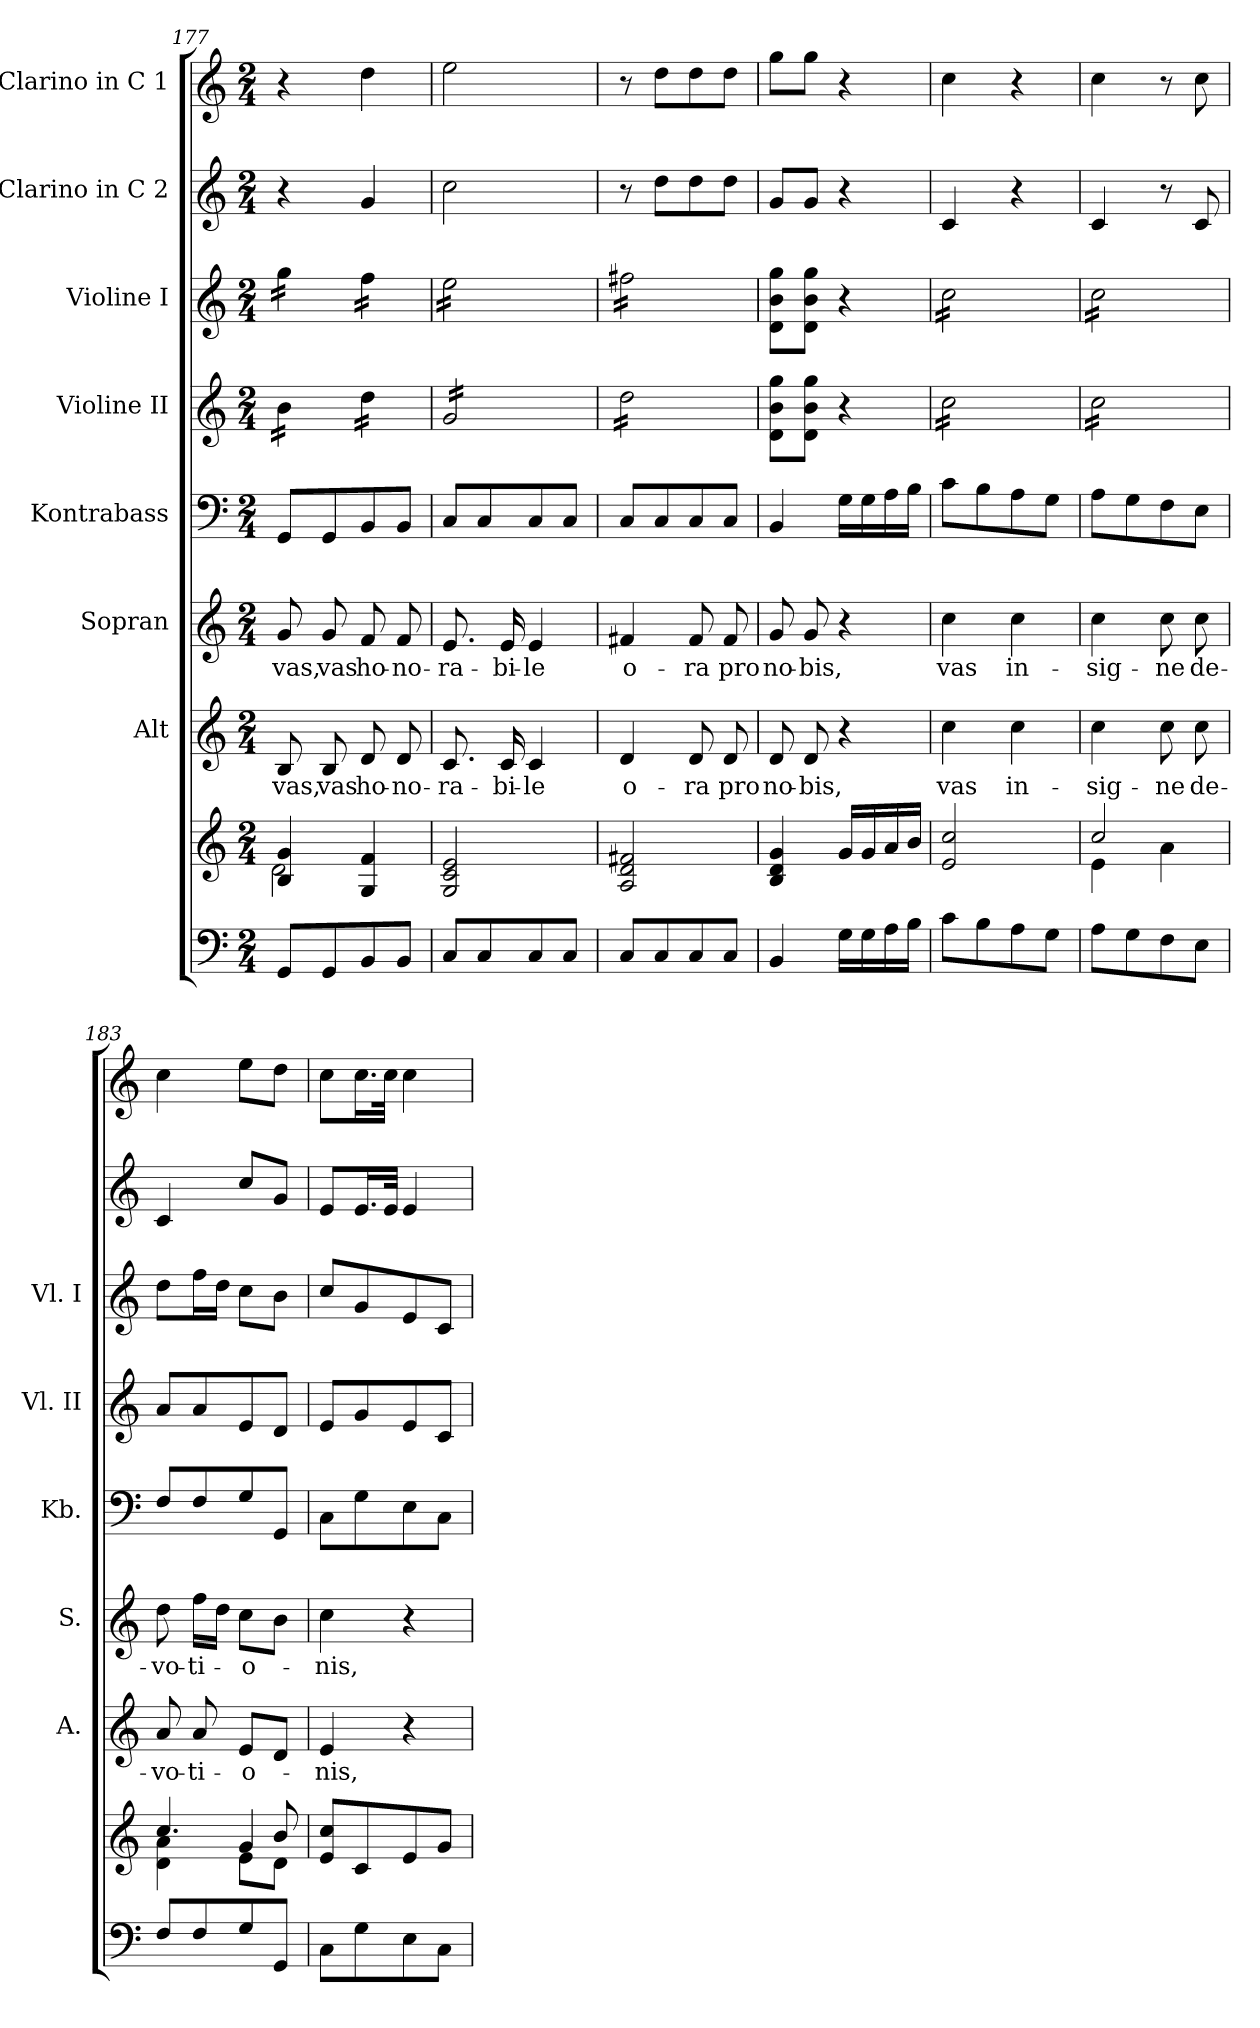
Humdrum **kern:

**kern	**kern	**kern	**text	**kern	**text	**kern	**kern	**kern	**kern	**kern
*part8	*part8	*part7	*part7	*part6	*part6	*part5	*part4	*part3	*part2	*part1
*staff9	*staff8	*staff7	*staff7	*staff6	*staff6	*staff5	*staff4	*staff3	*staff2	*staff1
*	*	*I"Alt	*	*I"Sopran	*	*I"Kontrabass	*I"Violine II	*I"Violine I	*I"Clarino in C 2	*I"Clarino in C 1
*	*	*I'A.	*	*I'S.	*	*I'Kb.	*I'Vl. II	*I'Vl. I	*	*
*clefF4	*clefG2	*clefG2	*	*clefG2	*	*clefF4	*clefG2	*clefG2	*clefG2	*clefG2
*	*	*	*	*	*	*ITrd7c12	*	*	*	*
*k[]	*k[]	*k[]	*	*k[]	*	*k[]	*k[]	*k[]	*k[]	*k[]
*C:	*C:	*C:	*	*C:	*	*C:	*C:	*C:	*C:	*C:
*M2/4	*M2/4	*M2/4	*	*M2/4	*	*M2/4	*M2/4	*M2/4	*M2/4	*M2/4
=177	=177	=177	=177	=177	=177	=177	=177	=177	=177	=177
*	*^	*	*	*	*	*	*	*	*	*
!	!	!	!	!LO:LY:b	!	!LO:LY:b	!	!	!	!	!
*	*	*	*	*	*	*	*	*tremolo	*	*	*
*	*	*	*	*	*	*	*	*	*tremolo	*	*
8GG/L	4B/ 4g/	2d\	8B/	vas,	8g/	vas,	8GGG/L	16b\LL	16gg\LL	4r	4r
.	.	.	.	.	.	.	.	16b\	16gg\	.	.
!	!	!	!	!LO:LY:b	!	!LO:LY:b	!	!	!	!	!
8GG/	.	.	8B/	vas	8g/	vas	8GGG/	16b\	16gg\	.	.
.	.	.	.	.	.	.	.	16b\JJ	16gg\JJ	.	.
!	!	!	!	!LO:LY:b	!	!LO:LY:b	!	!	!	!	!
8BB/	4G/ 4f/	.	8d/	ho-	8f/	ho-	8BBB/	16dd\LL	16ff\LL	4g/	4dd\
.	.	.	.	.	.	.	.	16dd\	16ff\	.	.
!	!	!	!	!LO:LY:b	!	!LO:LY:b	!	!	!	!	!
8BB/J	.	.	8d/	-no-	8f/	-no-	8BBB/J	16dd\	16ff\	.	.
.	.	.	.	.	.	.	.	16dd\JJ	16ff\JJ	.	.
*	*v	*v	*	*	*	*	*	*	*	*	*
!!LO:LB:g=z
=178	=178	=178	=178	=178	=178	=178	=178	=178	=178	=178
!	!	!	!LO:LY:b	!	!LO:LY:b	!	!	!	!	!
8C/L	2G/ 2c/ 2e/	8.c/	-ra-	8.e/	-ra-	8CC/L	16g/LL	16ee\LL	2cc\	2ee\
.	.	.	.	.	.	.	16g/	16ee\	.	.
8C/	.	.	.	.	.	8CC/	16g/	16ee\	.	.
!	!	!	!LO:LY:b	!	!LO:LY:b	!	!	!	!	!
.	.	16c/	-bi-	16e/	-bi-	.	16g/	16ee\	.	.
!	!	!	!LO:LY:b	!	!LO:LY:b	!	!	!	!	!
8C/	.	4c/	-le	4e/	-le	8CC/	16g/	16ee\	.	.
.	.	.	.	.	.	.	16g/	16ee\	.	.
8C/J	.	.	.	.	.	8CC/J	16g/	16ee\	.	.
.	.	.	.	.	.	.	16g/JJ	16ee\JJ	.	.
=179	=179	=179	=179	=179	=179	=179	=179	=179	=179	=179
!	!	!	!LO:LY:b	!	!LO:LY:b	!	!	!	!	!
8C/L	2A/ 2d/ 2f#X/	4d/	o-	4f#X/	o-	8CC/L	16dd\LL	16ff#X\LL	8r	8r
.	.	.	.	.	.	.	16dd\	16ff#X\	.	.
8C/	.	.	.	.	.	8CC/	16dd\	16ff#X\	8dd\L	8dd\L
.	.	.	.	.	.	.	16dd\	16ff#X\	.	.
!	!	!	!LO:LY:b	!	!LO:LY:b	!	!	!	!	!
8C/	.	8d/	-ra	8f#/	-ra	8CC/	16dd\	16ff#X\	8dd\	8dd\
.	.	.	.	.	.	.	16dd\	16ff#X\	.	.
!	!	!	!LO:LY:b	!	!LO:LY:b	!	!	!	!	!
8C/J	.	8d/	pro	8f#/	pro	8CC/J	16dd\	16ff#X\	8dd\J	8dd\J
.	.	.	.	.	.	.	16dd\JJ	16ff#X\JJ	.	.
*	*	*	*	*	*	*	*	*Xtremolo	*	*
*	*	*	*	*	*	*	*Xtremolo	*	*	*
=180	=180	=180	=180	=180	=180	=180	=180	=180	=180	=180
!	!	!	!LO:LY:b	!	!LO:LY:b	!	!	!	!	!
4BB/	4B/ 4d/ 4g/	8d/	no-	8g/	no-	4BBB/	8d\ 8b\ 8gg\L	8d\ 8b\ 8gg\L	8g/L	8gg\L
!	!	!	!LO:LY:b	!	!LO:LY:b	!	!	!	!	!
.	.	8d/	-bis,	8g/	-bis,	.	8d\ 8b\ 8gg\J	8d\ 8b\ 8gg\J	8g/J	8gg\J
16G\LL	16g/LL	4r	.	4r	.	16GG\LL	4r	4r	4r	4r
16G\	16g/	.	.	.	.	16GG\	.	.	.	.
16A\	16a/	.	.	.	.	16AA\	.	.	.	.
16B\JJ	16b/JJ	.	.	.	.	16BB\JJ	.	.	.	.
=181	=181	=181	=181	=181	=181	=181	=181	=181	=181	=181
!	!	!	!LO:LY:b	!	!LO:LY:b	!	!	!	!	!
*	*	*	*	*	*	*	*tremolo	*	*	*
*	*	*	*	*	*	*	*	*tremolo	*	*
8c\L	2e/ 2cc/	4cc\	vas	4cc\	vas	8C\L	16cc\LL	16cc\LL	4c/	4cc\
.	.	.	.	.	.	.	16cc\	16cc\	.	.
8B\	.	.	.	.	.	8BB\	16cc\	16cc\	.	.
.	.	.	.	.	.	.	16cc\	16cc\	.	.
!	!	!	!LO:LY:b	!	!LO:LY:b	!	!	!	!	!
8A\	.	4cc\	in-	4cc\	in-	8AA\	16cc\	16cc\	4r	4r
.	.	.	.	.	.	.	16cc\	16cc\	.	.
8G\J	.	.	.	.	.	8GG\J	16cc\	16cc\	.	.
.	.	.	.	.	.	.	16cc\JJ	16cc\JJ	.	.
=182	=182	=182	=182	=182	=182	=182	=182	=182	=182	=182
*	*^	*	*	*	*	*	*	*	*	*
!	!	!	!	!LO:LY:b	!	!LO:LY:b	!	!	!	!	!
8A\L	2cc/	4e\	4cc\	-sig-	4cc\	-sig-	8AA\L	16cc\LL	16cc\LL	4c/	4cc\
.	.	.	.	.	.	.	.	16cc\	16cc\	.	.
8G\	.	.	.	.	.	.	8GG\	16cc\	16cc\	.	.
.	.	.	.	.	.	.	.	16cc\	16cc\	.	.
!	!	!	!	!LO:LY:b	!	!LO:LY:b	!	!	!	!	!
8F\	.	4a\	8cc\	-ne	8cc\	-ne	8FF\	16cc\	16cc\	8r	8r
.	.	.	.	.	.	.	.	16cc\	16cc\	.	.
!	!	!	!	!LO:LY:b	!	!LO:LY:b	!	!	!	!	!
8E\J	.	.	8cc\	de-	8cc\	de-	8EE\J	16cc\	16cc\	8c/	8cc\
.	.	.	.	.	.	.	.	16cc\JJ	16cc\JJ	.	.
*	*	*	*	*	*	*	*	*	*Xtremolo	*	*
*	*	*	*	*	*	*	*	*Xtremolo	*	*	*
=183	=183	=183	=183	=183	=183	=183	=183	=183	=183	=183	=183
*	*	*^	*	*	*	*	*	*	*	*	*
!	!	!	!	!	!LO:LY:b	!	!LO:LY:b	!	!	!	!	!
8F/L	4.cc/	4d\ 4a\	4ryy	8a/	-vo-	8dd\	-vo-	8FF/L	8a/L	8dd\L	4c/	4cc\
!	!	!	!	!	!LO:LY:b	!	!LO:LY:b	!	!	!	!	!
8F/	.	.	.	8a/	-ti-	16ff\LL	-ti-	8FF/	8a/	16ff\L	.	.
.	.	.	.	.	.	16dd\JJ	.	.	.	16dd\JJ	.	.
!	!	!	!	!	!LO:LY:b	!	!LO:LY:b	!	!	!	!	!
8G/	.	8e\L	4g/	8e/L	-o-	8cc\L	-o-	8GG/	8e/	8cc\L	8cc/L	8ee\L
8GG/J	8b/	8d\J	.	8d/J	.	8b\J	.	8GGG/J	8d/J	8b\J	8g/J	8dd\J
*	*	*v	*v	*	*	*	*	*	*	*	*	*
=184	=184	=184	=184	=184	=184	=184	=184	=184	=184	=184	=184
!	!	!	!	!LO:LY:b	!	!LO:LY:b	!	!	!	!	!
*	*v	*v	*	*	*	*	*	*	*	*	*
8C\L	8e/ 8cc/L	4e/	-nis,	4cc\	-nis,	8CC\L	8e/L	8cc/L	8e/L	8cc\L
8G\	8c/	.	.	.	.	8GG\	8g/	8g/	16.e/L	16.cc\L
.	.	.	.	.	.	.	.	.	32e/JJk	32cc\JJk
8E\	8e/	4r	.	4r	.	8EE\	8e/	8e/	4e/	4cc\
8C\J	8g/J	.	.	.	.	8CC\J	8c/J	8c/J	.	.
=	=	=	=	=	=	=	=	=	=	=
*-	*-	*-	*-	*-	*-	*-	*-	*-	*-	*-
